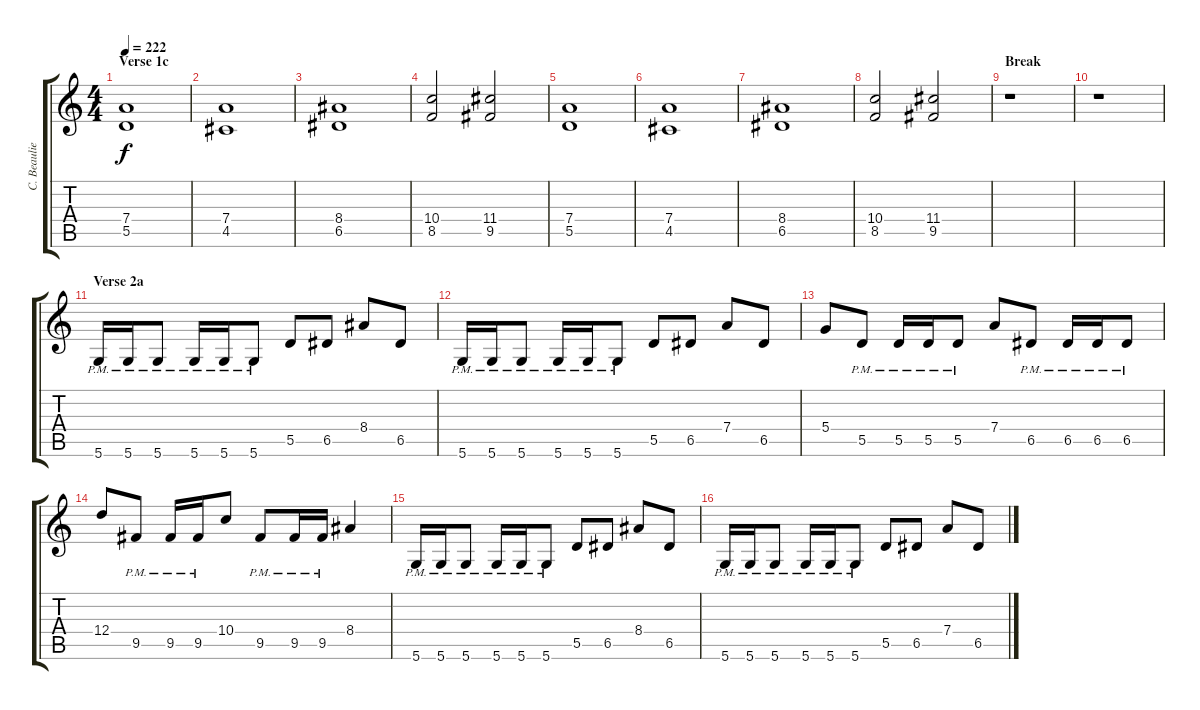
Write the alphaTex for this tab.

\track ("C. Beaulieu" "C. Beaulie") {instrument distortionguitar}
\staff {score tabs}
\tuning (E4 B3 G3 D3 A2 D2) {hide}
\ts (4 4)
\section ("" "Verse 1c")
\tempo 222
\clef g2
\ks c
(7.4 5.5).1{dy f} |
(7.4 4.5).1 |
(8.4 6.5).1 |
(10.4 8.5).2 (11.4 9.5).2 |
(7.4 5.5).1 |
(7.4 4.5).1 |
(8.4 6.5).1 |
(10.4 8.5).2 (11.4 9.5).2 |
\section ("" "Break")
r.1 |
r.1 |
\section ("" "Verse 2a")
5.6{pm}.16 5.6{pm}.16 5.6{pm}.8 5.6{pm}.16 5.6{pm}.16 5.6{pm}.8 5.5.8 6.5.8 8.4.8 6.5.8 |
5.6{pm}.16 5.6{pm}.16 5.6{pm}.8 5.6{pm}.16 5.6{pm}.16 5.6{pm}.8 5.5.8 6.5.8 7.4.8 6.5.8 |
5.4.8 5.5{pm}.8 5.5{pm}.16 5.5{pm}.16 5.5{pm}.8 7.4.8 6.5{pm}.8 6.5{pm}.16 6.5{pm}.16 6.5{pm}.8 |
12.4.8 9.5{pm}.8 9.5{pm}.16 9.5{pm}.16 10.4.8 9.5{pm}.8 9.5{pm}.16 9.5{pm}.16 8.4.4 |
5.6{pm}.16 5.6{pm}.16 5.6{pm}.8 5.6{pm}.16 5.6{pm}.16 5.6{pm}.8 5.5.8 6.5.8 8.4.8 6.5.8 |
5.6{pm}.16 5.6{pm}.16 5.6{pm}.8 5.6{pm}.16 5.6{pm}.16 5.6{pm}.8 5.5.8 6.5.8 7.4.8 6.5.8
